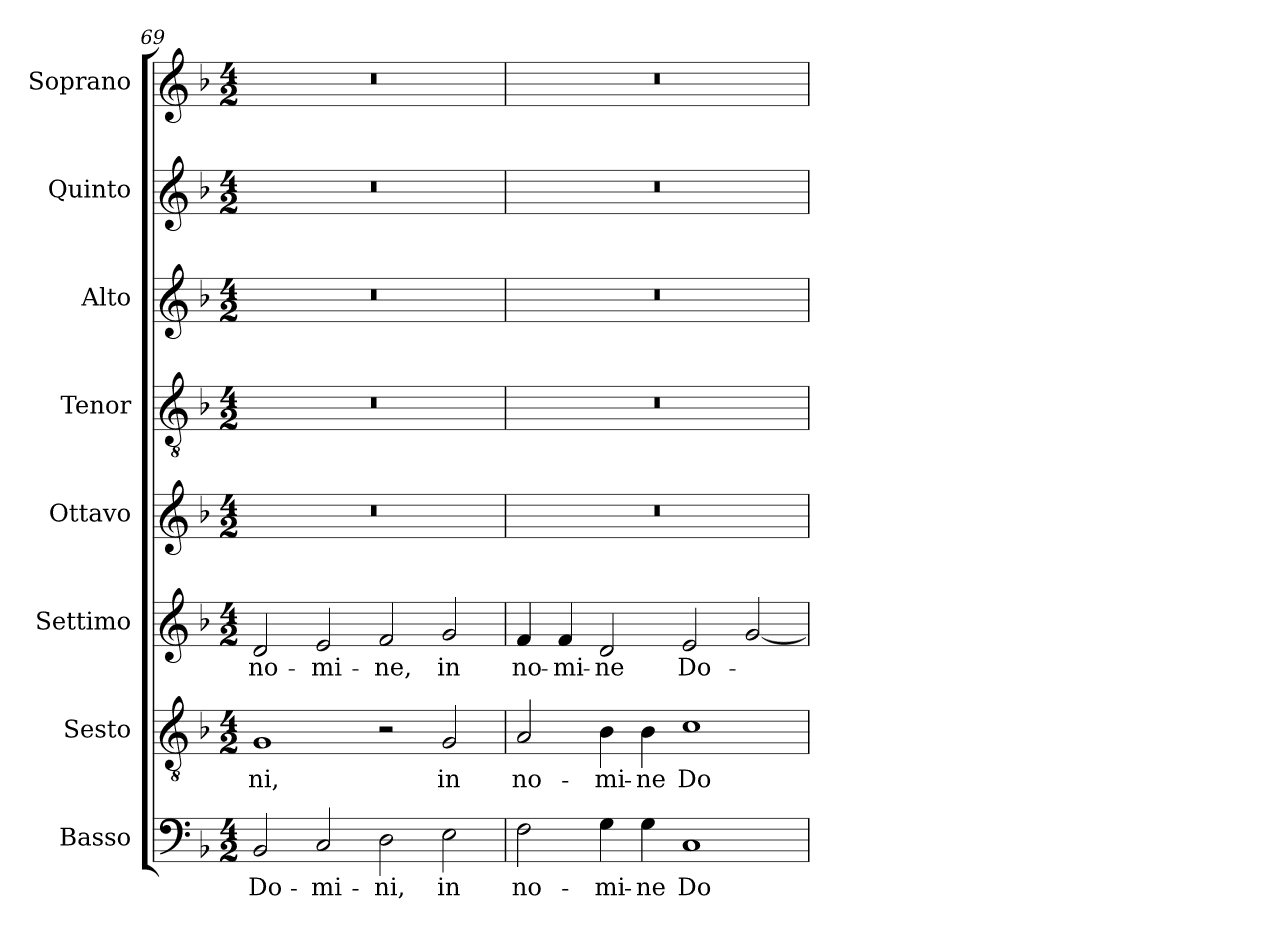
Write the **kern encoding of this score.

**kern	**text	**kern	**text	**kern	**text	**kern	**kern	**kern	**kern	**kern
*part8	*part8	*part7	*part7	*part6	*part6	*part5	*part4	*part3	*part2	*part1
*staff8	*staff8	*staff7	*staff7	*staff6	*staff6	*staff5	*staff4	*staff3	*staff2	*staff1
*I"Basso	*	*I"Sesto	*	*I"Settimo	*	*I"Ottavo	*I"Tenor	*I"Alto	*I"Quinto	*I"Soprano
*I'B.	*	*I'Ss.	*	*I'St.	*	*I'Ot.	*I'T.	*I'A.	*I'Q.	*I'S.
*clefF4	*	*clefGv2	*	*clefG2	*	*clefG2	*clefGv2	*clefG2	*clefG2	*clefG2
*	*	*ITrd7c12	*	*	*	*	*ITrd7c12	*	*	*
*k[b-]	*	*k[b-]	*	*k[b-]	*	*k[b-]	*k[b-]	*k[b-]	*k[b-]	*k[b-]
*F:	*	*F:	*	*F:	*	*F:	*F:	*F:	*F:	*F:
*M4/2	*	*M4/2	*	*M4/2	*	*M4/2	*M4/2	*M4/2	*M4/2	*M4/2
=69	=69	=69	=69	=69	=69	=69	=69	=69	=69	=69
!	!LO:LY:b:color=#000000	!	!	!	!	!	!	!	!	!
!	!	!	!LO:LY:b:color=#000000	!	!	!	!	!	!	!
!	!	!	!	!	!LO:LY:b:color=#000000	!LO:N:vis=1	!LO:N:vis=1	!LO:N:vis=1	!LO:N:vis=1	!LO:N:vis=1
2BB-i/	Do-	1GGi	-ni,	2di/	no-	0r	0r	0r	0r	0r
!	!LO:LY:b:color=#000000	!	!	!	!	!	!	!	!	!
!	!	!	!	!	!LO:LY:b:color=#000000	!	!	!	!	!
2Ci/	-mi-	.	.	2ei/	-mi-	.	.	.	.	.
!	!LO:LY:b:color=#000000	!	!	!	!	!	!	!	!	!
!	!	!	!	!	!LO:LY:b:color=#000000	!	!	!	!	!
2Di\	-ni,	2r	.	2fi/	-ne,	.	.	.	.	.
!	!LO:LY:b:color=#000000	!	!	!	!	!	!	!	!	!
!	!	!	!LO:LY:b:color=#000000	!	!	!	!	!	!	!
!	!	!	!	!	!LO:LY:b:color=#000000	!	!	!	!	!
2Ei\	in	2GGi/	in	2gi/	in	.	.	.	.	.
=70	=70	=70	=70	=70	=70	=70	=70	=70	=70	=70
!	!LO:LY:b:color=#000000	!	!	!	!	!	!	!	!	!
!	!	!	!LO:LY:b:color=#000000	!	!	!	!	!	!	!
!	!	!	!	!	!LO:LY:b:color=#000000	!LO:N:vis=1	!LO:N:vis=1	!LO:N:vis=1	!LO:N:vis=1	!LO:N:vis=1
2Fi\	no-	2AAi/	no-	4fi/	no-	0r	0r	0r	0r	0r
!	!	!	!	!	!LO:LY:b:color=#000000	!	!	!	!	!
.	.	.	.	4fi/	-mi-	.	.	.	.	.
!	!LO:LY:b:color=#000000	!	!	!	!	!	!	!	!	!
!	!	!	!LO:LY:b:color=#000000	!	!	!	!	!	!	!
!	!	!	!	!	!LO:LY:b:color=#000000	!	!	!	!	!
4Gi\	-mi-	4BB-i\	-mi-	2di/	-ne	.	.	.	.	.
!	!LO:LY:b:color=#000000	!	!	!	!	!	!	!	!	!
!	!	!	!LO:LY:b:color=#000000	!	!	!	!	!	!	!
4Gi\	-ne	4BB-i\	-ne	.	.	.	.	.	.	.
!	!LO:LY:b:color=#000000	!	!	!	!	!	!	!	!	!
!	!	!	!LO:LY:b:color=#000000	!	!	!	!	!	!	!
!	!	!	!	!	!LO:LY:b:color=#000000	!	!	!	!	!
1Ci	Do-	1Ci	Do-	2ei/	Do-	.	.	.	.	.
.	.	.	.	[2gi/	.	.	.	.	.	.
=	=	=	=	=	=	=	=	=	=	=
*-	*-	*-	*-	*-	*-	*-	*-	*-	*-	*-
